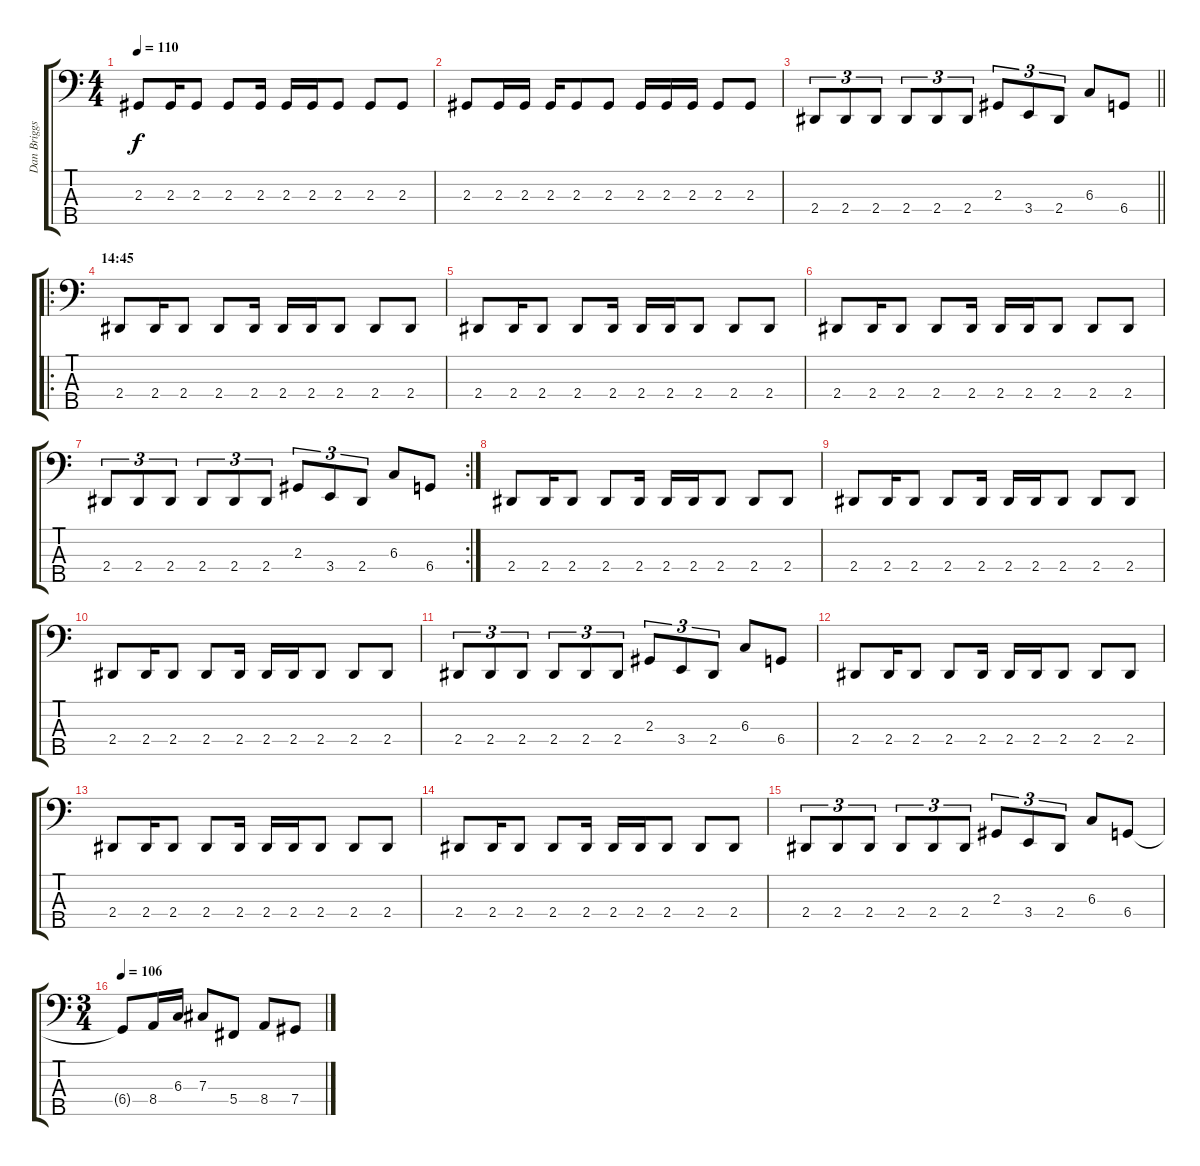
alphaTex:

\track ("Dan Briggs" "Dan Briggs") {instrument electricbassfinger}
\staff {score tabs}
\tuning (E2 B1 Gb1 Db1 Ab0) {hide}
\ts (4 4)
\tempo 110
\clef f4
\ks c
2.3.8{dy f} 2.3.16 2.3.8 2.3.8 2.3.16 2.3.16 2.3.16 2.3.8 2.3.8 2.3.8 |
2.3.8 2.3.16 2.3.16 2.3.16 2.3.8 2.3.8 2.3.16 2.3.16 2.3.16 2.3.8 2.3.8 |
\barLineRight lightlight
2.4.8{tu (3 2) volume 13} 2.4.8{tu (3 2)} 2.4.8{tu (3 2)} 2.4.8{tu (3 2)} 2.4.8{tu (3 2)} 2.4.8{tu (3 2)} 2.3.8{tu (3 2)} 3.4.8{tu (3 2)} 2.4.8{tu (3 2)} 6.3.8 6.4.8 |
\ro
\section ("" "14:45")
2.4.8{volume 14} 2.4.16 2.4.8 2.4.8 2.4.16 2.4.16 2.4.16 2.4.8 2.4.8 2.4.8 |
2.4.8 2.4.16 2.4.8 2.4.8 2.4.16 2.4.16 2.4.16 2.4.8 2.4.8 2.4.8 |
2.4.8 2.4.16 2.4.8 2.4.8 2.4.16 2.4.16 2.4.16 2.4.8 2.4.8 2.4.8 |
\rc 2
2.4.8{tu (3 2)} 2.4.8{tu (3 2)} 2.4.8{tu (3 2)} 2.4.8{tu (3 2)} 2.4.8{tu (3 2)} 2.4.8{tu (3 2)} 2.3.8{tu (3 2)} 3.4.8{tu (3 2)} 2.4.8{tu (3 2)} 6.3.8 6.4.8 |
2.4.8 2.4.16 2.4.8 2.4.8 2.4.16 2.4.16 2.4.16 2.4.8 2.4.8 2.4.8 |
2.4.8 2.4.16 2.4.8 2.4.8 2.4.16 2.4.16 2.4.16 2.4.8 2.4.8 2.4.8 |
2.4.8 2.4.16 2.4.8 2.4.8 2.4.16 2.4.16 2.4.16 2.4.8 2.4.8 2.4.8 |
2.4.8{tu (3 2)} 2.4.8{tu (3 2)} 2.4.8{tu (3 2)} 2.4.8{tu (3 2)} 2.4.8{tu (3 2)} 2.4.8{tu (3 2)} 2.3.8{tu (3 2)} 3.4.8{tu (3 2)} 2.4.8{tu (3 2)} 6.3.8 6.4.8 |
2.4.8 2.4.16 2.4.8 2.4.8 2.4.16 2.4.16 2.4.16 2.4.8 2.4.8 2.4.8 |
2.4.8 2.4.16 2.4.8 2.4.8 2.4.16 2.4.16 2.4.16 2.4.8 2.4.8 2.4.8 |
2.4.8 2.4.16 2.4.8 2.4.8 2.4.16 2.4.16 2.4.16 2.4.8 2.4.8 2.4.8 |
2.4.8{tu (3 2)} 2.4.8{tu (3 2)} 2.4.8{tu (3 2)} 2.4.8{tu (3 2)} 2.4.8{tu (3 2)} 2.4.8{tu (3 2)} 2.3.8{tu (3 2)} 3.4.8{tu (3 2)} 2.4.8{tu (3 2)} 6.3.8 6.4.8 |
\ts (3 4)
\tempo 106
6.4{t}.8 8.4.16 6.3.16 7.3.8 5.4.8 8.4.8 7.4.8
